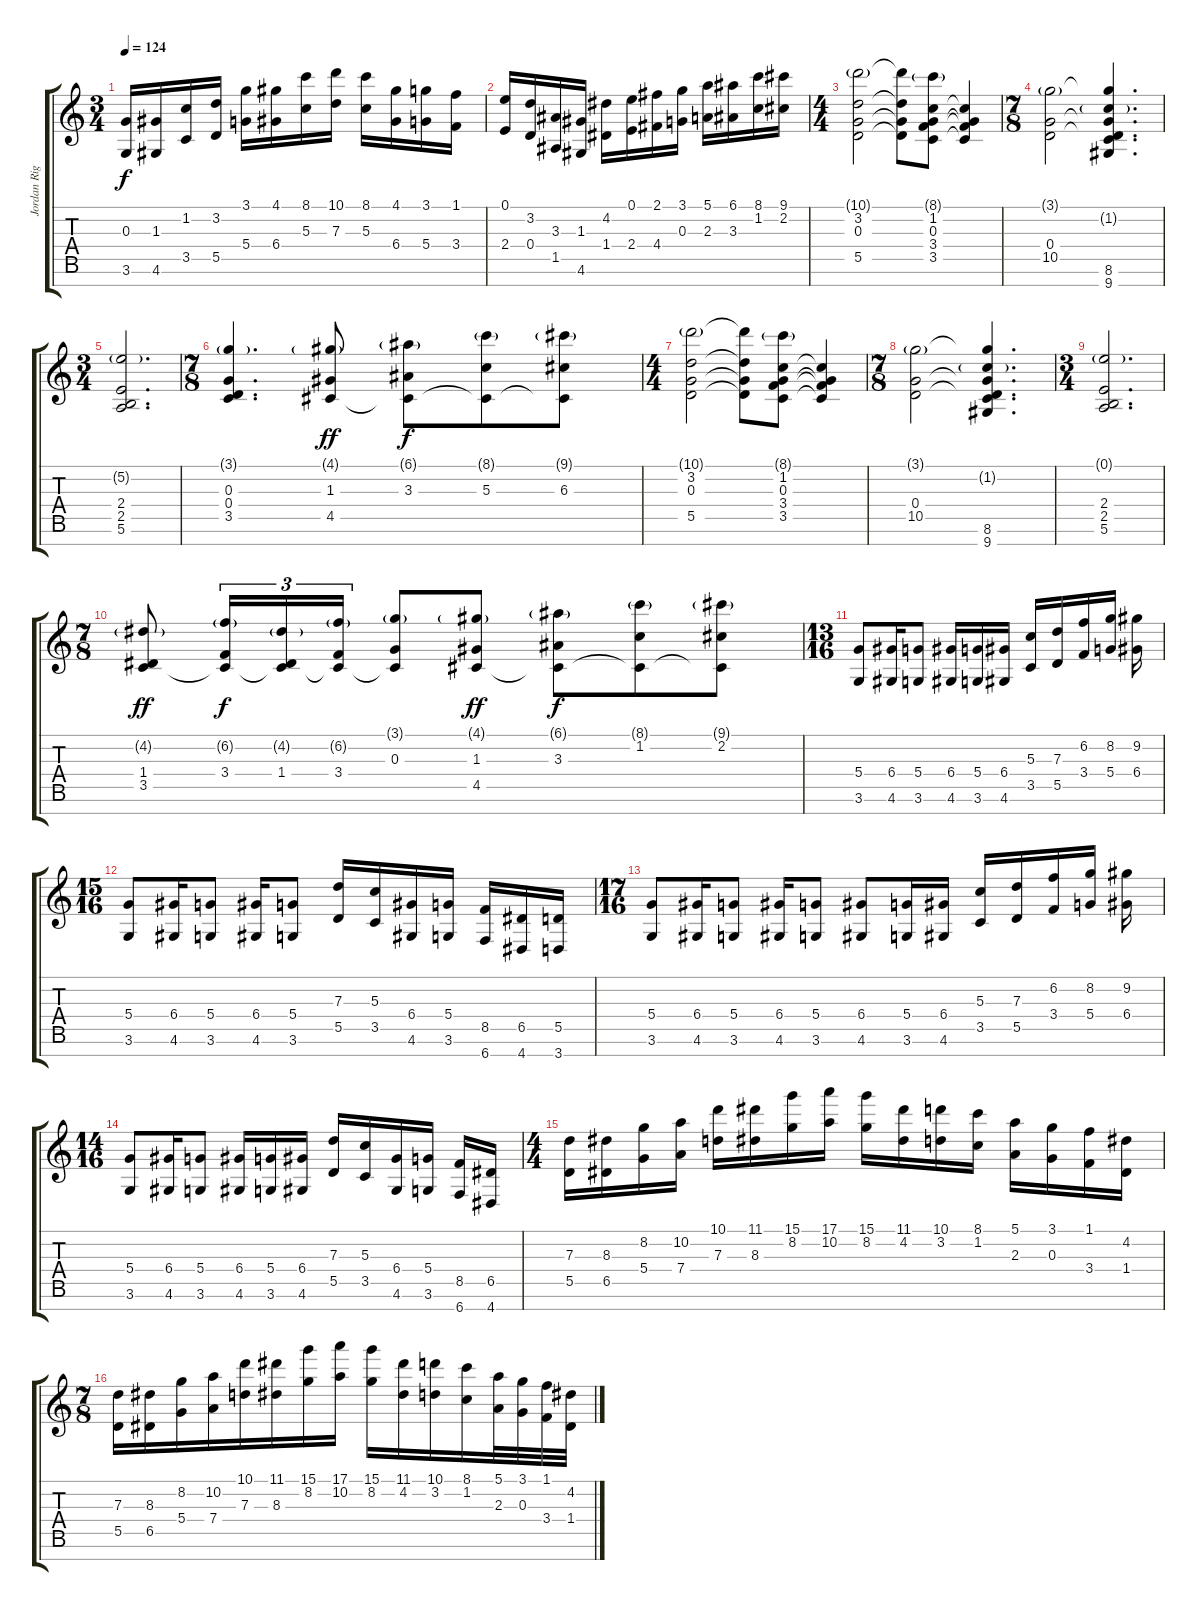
\track ("Jordan Right Hand Overdubs and Effects" "Jordan Rig") {instrument violin}
\staff {score tabs}
\tuning (E5 B4 G4 D4 A3 E3 B2) {hide}
\ts (3 4)
\tempo 124
\clef g2
\ks c
(0.3 3.6).16{dy f} (1.3 4.6).16 (1.2 3.5).16 (3.2 5.5).16 (3.1 5.4).16 (4.1 6.4).16 (8.1 5.3).16 (10.1 7.3).16 (8.1 5.3).16 (4.1 6.4).16 (3.1 5.4).16 (1.1 3.4).16 |
(0.1 2.4).16 (3.2 0.4).16 (3.3 1.5).16 (1.3 4.6).16 (4.2 1.4).16 (0.1 2.4).16 (2.1 4.4).16 (3.1 0.3).16 (5.1 2.3).16 (6.1 3.3).16 (8.1 1.2).16 (9.1 2.2).16 |
\ts (4 4)
(10.1{g} 3.2 0.3 5.5).2 (10.1{t} 3.2{t} 0.3{t} 5.5{t}).8 (8.1{g} 1.2 0.3 3.4 3.5).8 (1.2{t} 0.3{t} 3.4{t} 3.5{t}).4 |
\ts (7 8)
(3.1{g} 0.4 10.5).2 (3.1{t} 1.2{g} 0.4{t} 10.5{t} 8.6 9.7).4{d} |
\ts (3 4)
(5.2{g} 2.4 2.5 5.6).2{d} |
\ts (7 8)
(3.1{g} 0.3 0.4 3.5).4{d} (4.1{g} 1.3 4.5).8{dy ff} (6.1{g} 3.3 4.5{t}).8{dy f} (8.1{g} 5.3 4.5{t}).8 (9.1{g} 6.3 4.5{t}).8 |
\ts (4 4)
(10.1{g} 3.2 0.3 5.5).2 (10.1{t} 3.2{t} 0.3{t} 5.5{t}).8 (8.1{g} 1.2 0.3 3.4 3.5).8 (1.2{t} 0.3{t} 3.4{t} 3.5{t}).4 |
\ts (7 8)
(3.1{g} 0.4 10.5).2 (3.1{t} 1.2{g} 0.4{t} 10.5{t} 8.6 9.7).4{d} |
\ts (3 4)
(0.1{g} 2.4 2.5 5.6).2{d} |
\ts (7 8)
(4.2{g} 1.4 3.5).8{dy ff} (6.2{g} 3.4 3.5{t}).16{tu (3 2) dy f} (4.2{g} 1.4 3.5{t}).16{tu (3 2)} (6.2{g} 3.4 3.5{t}).16{tu (3 2)} (3.1{g} 0.3 3.5{t}).8 (4.1{g} 1.3 4.5).8{dy ff} (6.1{g} 3.3 4.5{t}).8{dy f} (8.1{g} 1.2 4.5{t}).8 (9.1{g} 2.2 4.5{t}).8 |
\ts (13 16)
(5.4 3.6).8 (6.4 4.6).16 (5.4 3.6).8 (6.4 4.6).16 (5.4 3.6).16 (6.4 4.6).16 (5.3 3.5).16 (7.3 5.5).16 (6.2 3.4).16 (8.2 5.4).16 (9.2 6.4).16 |
\ts (15 16)
(5.4 3.6).8 (6.4 4.6).16 (5.4 3.6).8 (6.4 4.6).16 (5.4 3.6).8 (7.3 5.5).16 (5.3 3.5).16 (6.4 4.6).16 (5.4 3.6).16 (8.5 6.7).16 (6.5 4.7).16 (5.5 3.7).16 |
\ts (17 16)
(5.4 3.6).8 (6.4 4.6).16 (5.4 3.6).8 (6.4 4.6).16 (5.4 3.6).8 (6.4 4.6).8 (5.4 3.6).16 (6.4 4.6).16 (5.3 3.5).16 (7.3 5.5).16 (6.2 3.4).16 (8.2 5.4).16 (9.2 6.4).16 |
\ts (14 16)
(5.4 3.6).8 (6.4 4.6).16 (5.4 3.6).8 (6.4 4.6).16 (5.4 3.6).16 (6.4 4.6).16 (7.3 5.5).16 (5.3 3.5).16 (6.4 4.6).16 (5.4 3.6).16 (8.5 6.7).16 (6.5 4.7).16 |
\ts (4 4)
(7.3 5.5).16 (8.3 6.5).16 (8.2 5.4).16 (10.2 7.4).16 (10.1 7.3).16 (11.1 8.3).16 (15.1 8.2).16 (17.1 10.2).16 (15.1 8.2).16 (11.1 4.2).16 (10.1 3.2).16 (8.1 1.2).16 (5.1 2.3).16 (3.1 0.3).16 (1.1 3.4).16 (4.2 1.4).16 |
\ts (7 8)
(7.3 5.5).16 (8.3 6.5).16 (8.2 5.4).16 (10.2 7.4).16 (10.1 7.3).16 (11.1 8.3).16 (15.1 8.2).16 (17.1 10.2).16 (15.1 8.2).16 (11.1 4.2).16 (10.1 3.2).16 (8.1 1.2).16 (5.1 2.3).32 (3.1 0.3).32 (1.1 3.4).32 (4.2 1.4).32
